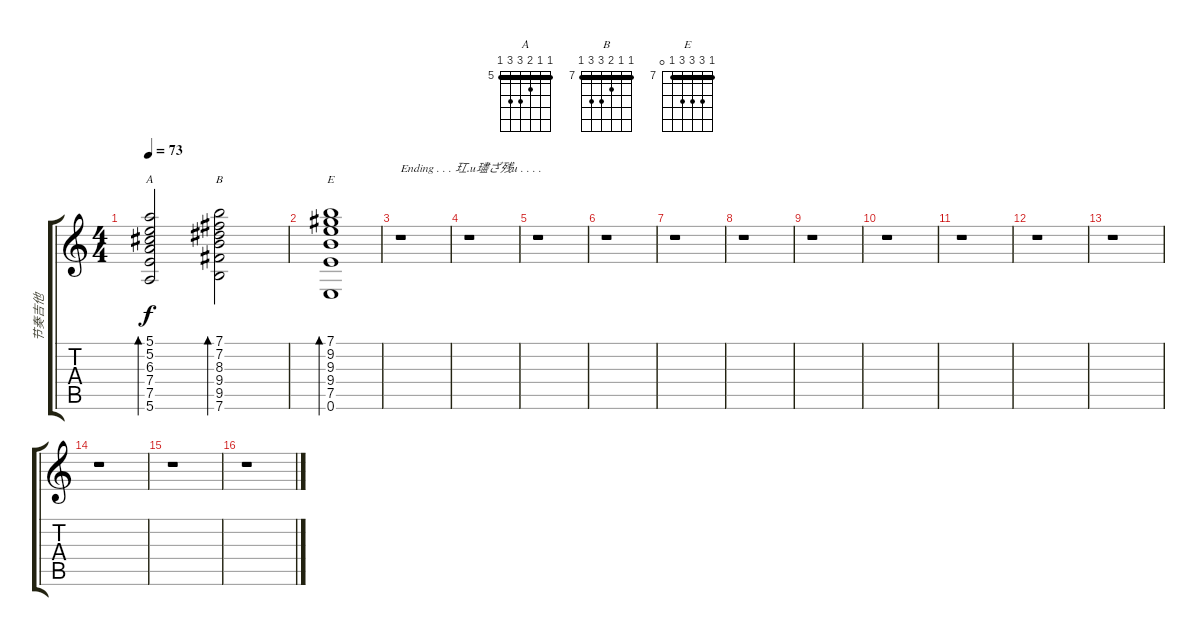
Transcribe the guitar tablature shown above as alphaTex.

\track ("节奏吉他" "节奏吉他") {instrument electricguitarclean}
\staff {score tabs}
\tuning (E4 B3 G3 D3 A2 E2) {hide}
\chord ("A" 5 5 6 7 7 5) {firstfret 5 barre 5}
\chord ("B" 7 7 8 9 9 7) {firstfret 7 barre 7}
\chord ("E" 7 9 9 9 7 0) {firstfret 7 barre 7}
\ts (4 4)
\tempo 73
\clef g2
\ks c
(5.1 5.2 6.3 7.4 7.5 5.6).2{bd 60 ch "A" dy f} (7.1 7.2 8.3 9.4 9.5 7.6).2{bd 60 ch "B"} |
(7.1 9.2 9.3 9.4 7.5 0.6).1{bd 60 ch "E"} |
r.1{txt "Ending . . . 玒и璶ざ残и . . . . "} |
r.1 |
r.1 |
r.1 |
r.1 |
r.1 |
r.1 |
r.1 |
r.1 |
r.1 |
r.1 |
r.1 |
r.1 |
r.1
